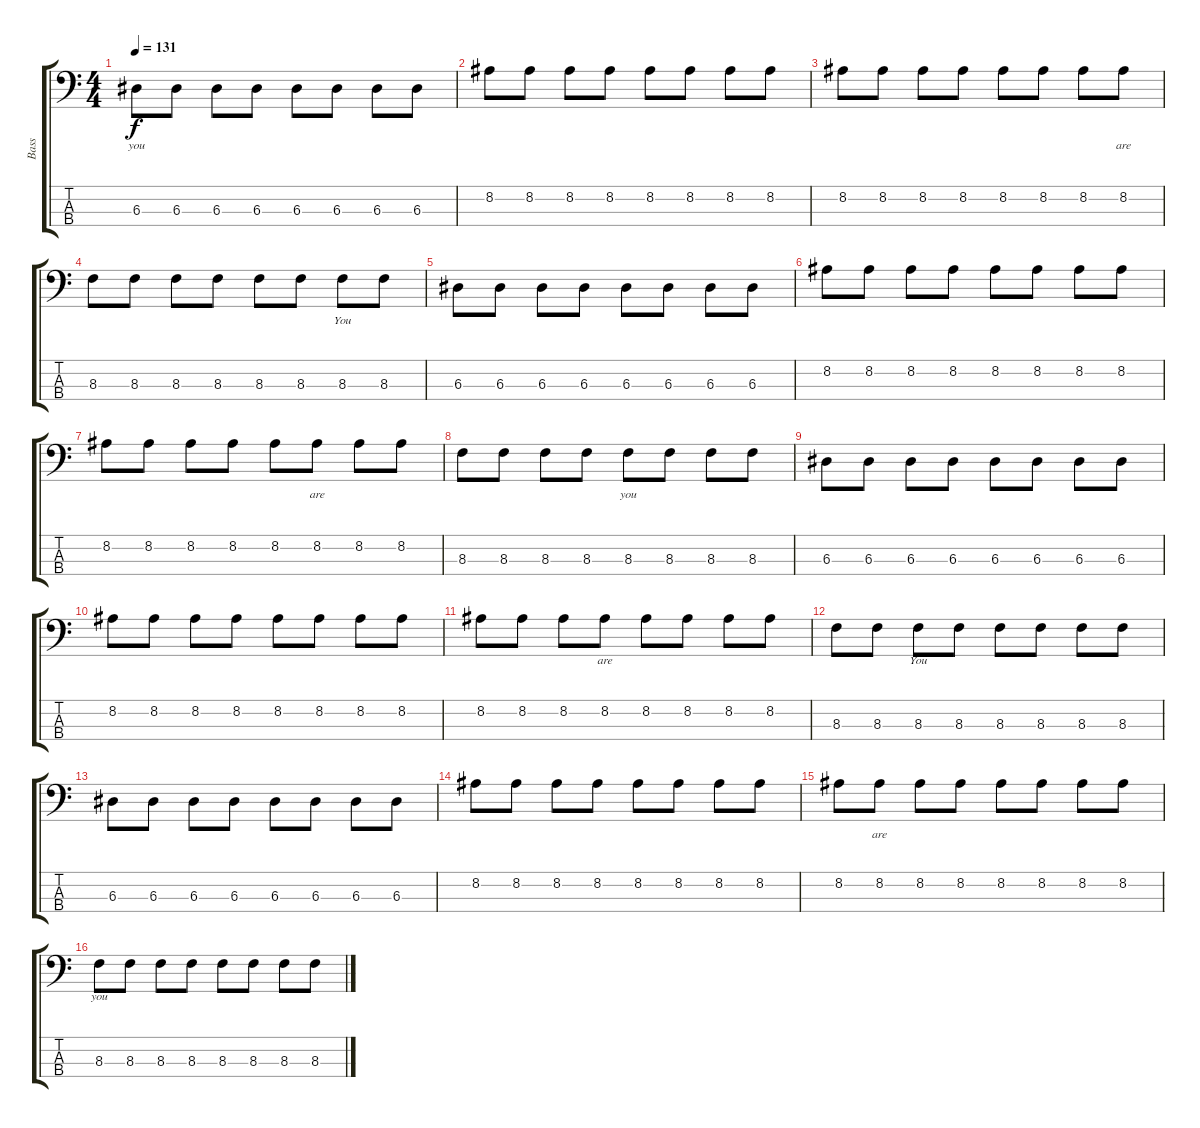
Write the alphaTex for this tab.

\track ("Bass" "Bass") {instrument electricbassfinger}
\staff {score tabs}
\tuning (G2 D2 A1 E1) {hide}
\ts (4 4)
\tempo 131
\clef f4
\ks c
6.3.8{lyrics (0 "you") lyrics (1 "") lyrics (2 "") lyrics (3 "") lyrics (4 "") dy f} 6.3.8{lyrics (0 "") lyrics (1 "") lyrics (2 "") lyrics (3 "") lyrics (4 "")} 6.3.8{lyrics (0 "") lyrics (1 "") lyrics (2 "") lyrics (3 "") lyrics (4 "")} 6.3.8{lyrics (0 "") lyrics (1 "") lyrics (2 "") lyrics (3 "") lyrics (4 "")} 6.3.8{lyrics (0 "") lyrics (1 "") lyrics (2 "") lyrics (3 "") lyrics (4 "")} 6.3.8{lyrics (0 "") lyrics (1 "") lyrics (2 "") lyrics (3 "") lyrics (4 "")} 6.3.8{lyrics (0 "") lyrics (1 "") lyrics (2 "") lyrics (3 "") lyrics (4 "")} 6.3.8{lyrics (0 "") lyrics (1 "") lyrics (2 "") lyrics (3 "") lyrics (4 "")} |
8.2.8{lyrics (0 "") lyrics (1 "") lyrics (2 "") lyrics (3 "") lyrics (4 "")} 8.2.8{lyrics (0 "") lyrics (1 "") lyrics (2 "") lyrics (3 "") lyrics (4 "")} 8.2.8{lyrics (0 "") lyrics (1 "") lyrics (2 "") lyrics (3 "") lyrics (4 "")} 8.2.8{lyrics (0 "") lyrics (1 "") lyrics (2 "") lyrics (3 "") lyrics (4 "")} 8.2.8{lyrics (0 "") lyrics (1 "") lyrics (2 "") lyrics (3 "") lyrics (4 "")} 8.2.8{lyrics (0 "") lyrics (1 "") lyrics (2 "") lyrics (3 "") lyrics (4 "")} 8.2.8{lyrics (0 "") lyrics (1 "") lyrics (2 "") lyrics (3 "") lyrics (4 "")} 8.2.8{lyrics (0 "") lyrics (1 "") lyrics (2 "") lyrics (3 "") lyrics (4 "")} |
8.2.8{lyrics (0 "") lyrics (1 "") lyrics (2 "") lyrics (3 "") lyrics (4 "")} 8.2.8{lyrics (0 "") lyrics (1 "") lyrics (2 "") lyrics (3 "") lyrics (4 "")} 8.2.8{lyrics (0 "") lyrics (1 "") lyrics (2 "") lyrics (3 "") lyrics (4 "")} 8.2.8{lyrics (0 "") lyrics (1 "") lyrics (2 "") lyrics (3 "") lyrics (4 "")} 8.2.8{lyrics (0 "") lyrics (1 "") lyrics (2 "") lyrics (3 "") lyrics (4 "")} 8.2.8{lyrics (0 "") lyrics (1 "") lyrics (2 "") lyrics (3 "") lyrics (4 "")} 8.2.8{lyrics (0 "") lyrics (1 "") lyrics (2 "") lyrics (3 "") lyrics (4 "")} 8.2.8{lyrics (0 "are") lyrics (1 "") lyrics (2 "") lyrics (3 "") lyrics (4 "")} |
8.3.8{lyrics (0 "") lyrics (1 "") lyrics (2 "") lyrics (3 "") lyrics (4 "")} 8.3.8{lyrics (0 "") lyrics (1 "") lyrics (2 "") lyrics (3 "") lyrics (4 "")} 8.3.8{lyrics (0 "") lyrics (1 "") lyrics (2 "") lyrics (3 "") lyrics (4 "")} 8.3.8{lyrics (0 "") lyrics (1 "") lyrics (2 "") lyrics (3 "") lyrics (4 "")} 8.3.8{lyrics (0 "") lyrics (1 "") lyrics (2 "") lyrics (3 "") lyrics (4 "")} 8.3.8{lyrics (0 "") lyrics (1 "") lyrics (2 "") lyrics (3 "") lyrics (4 "")} 8.3.8{lyrics (0 "You") lyrics (1 "") lyrics (2 "") lyrics (3 "") lyrics (4 "")} 8.3.8{lyrics (0 "") lyrics (1 "") lyrics (2 "") lyrics (3 "") lyrics (4 "")} |
6.3.8{lyrics (0 "") lyrics (1 "") lyrics (2 "") lyrics (3 "") lyrics (4 "")} 6.3.8{lyrics (0 "") lyrics (1 "") lyrics (2 "") lyrics (3 "") lyrics (4 "")} 6.3.8{lyrics (0 "") lyrics (1 "") lyrics (2 "") lyrics (3 "") lyrics (4 "")} 6.3.8{lyrics (0 "") lyrics (1 "") lyrics (2 "") lyrics (3 "") lyrics (4 "")} 6.3.8{lyrics (0 "") lyrics (1 "") lyrics (2 "") lyrics (3 "") lyrics (4 "")} 6.3.8{lyrics (0 "") lyrics (1 "") lyrics (2 "") lyrics (3 "") lyrics (4 "")} 6.3.8{lyrics (0 "") lyrics (1 "") lyrics (2 "") lyrics (3 "") lyrics (4 "")} 6.3.8{lyrics (0 "") lyrics (1 "") lyrics (2 "") lyrics (3 "") lyrics (4 "")} |
8.2.8{lyrics (0 "") lyrics (1 "") lyrics (2 "") lyrics (3 "") lyrics (4 "")} 8.2.8{lyrics (0 "") lyrics (1 "") lyrics (2 "") lyrics (3 "") lyrics (4 "")} 8.2.8{lyrics (0 "") lyrics (1 "") lyrics (2 "") lyrics (3 "") lyrics (4 "")} 8.2.8{lyrics (0 "") lyrics (1 "") lyrics (2 "") lyrics (3 "") lyrics (4 "")} 8.2.8{lyrics (0 "") lyrics (1 "") lyrics (2 "") lyrics (3 "") lyrics (4 "")} 8.2.8{lyrics (0 "") lyrics (1 "") lyrics (2 "") lyrics (3 "") lyrics (4 "")} 8.2.8{lyrics (0 "") lyrics (1 "") lyrics (2 "") lyrics (3 "") lyrics (4 "")} 8.2.8{lyrics (0 "") lyrics (1 "") lyrics (2 "") lyrics (3 "") lyrics (4 "")} |
8.2.8{lyrics (0 "") lyrics (1 "") lyrics (2 "") lyrics (3 "") lyrics (4 "")} 8.2.8{lyrics (0 "") lyrics (1 "") lyrics (2 "") lyrics (3 "") lyrics (4 "")} 8.2.8{lyrics (0 "") lyrics (1 "") lyrics (2 "") lyrics (3 "") lyrics (4 "")} 8.2.8{lyrics (0 "") lyrics (1 "") lyrics (2 "") lyrics (3 "") lyrics (4 "")} 8.2.8{lyrics (0 "") lyrics (1 "") lyrics (2 "") lyrics (3 "") lyrics (4 "")} 8.2.8{lyrics (0 "are") lyrics (1 "") lyrics (2 "") lyrics (3 "") lyrics (4 "")} 8.2.8{lyrics (0 "") lyrics (1 "") lyrics (2 "") lyrics (3 "") lyrics (4 "")} 8.2.8{lyrics (0 "") lyrics (1 "") lyrics (2 "") lyrics (3 "") lyrics (4 "")} |
8.3.8{lyrics (0 "") lyrics (1 "") lyrics (2 "") lyrics (3 "") lyrics (4 "")} 8.3.8{lyrics (0 "") lyrics (1 "") lyrics (2 "") lyrics (3 "") lyrics (4 "")} 8.3.8{lyrics (0 "") lyrics (1 "") lyrics (2 "") lyrics (3 "") lyrics (4 "")} 8.3.8{lyrics (0 "") lyrics (1 "") lyrics (2 "") lyrics (3 "") lyrics (4 "")} 8.3.8{lyrics (0 "you") lyrics (1 "") lyrics (2 "") lyrics (3 "") lyrics (4 "")} 8.3.8{lyrics (0 "") lyrics (1 "") lyrics (2 "") lyrics (3 "") lyrics (4 "")} 8.3.8{lyrics (0 "") lyrics (1 "") lyrics (2 "") lyrics (3 "") lyrics (4 "")} 8.3.8{lyrics (0 "") lyrics (1 "") lyrics (2 "") lyrics (3 "") lyrics (4 "")} |
6.3.8{lyrics (0 "") lyrics (1 "") lyrics (2 "") lyrics (3 "") lyrics (4 "")} 6.3.8{lyrics (0 "") lyrics (1 "") lyrics (2 "") lyrics (3 "") lyrics (4 "")} 6.3.8{lyrics (0 "") lyrics (1 "") lyrics (2 "") lyrics (3 "") lyrics (4 "")} 6.3.8{lyrics (0 "") lyrics (1 "") lyrics (2 "") lyrics (3 "") lyrics (4 "")} 6.3.8{lyrics (0 "") lyrics (1 "") lyrics (2 "") lyrics (3 "") lyrics (4 "")} 6.3.8{lyrics (0 "") lyrics (1 "") lyrics (2 "") lyrics (3 "") lyrics (4 "")} 6.3.8{lyrics (0 "") lyrics (1 "") lyrics (2 "") lyrics (3 "") lyrics (4 "")} 6.3.8{lyrics (0 "") lyrics (1 "") lyrics (2 "") lyrics (3 "") lyrics (4 "")} |
8.2.8{lyrics (0 "") lyrics (1 "") lyrics (2 "") lyrics (3 "") lyrics (4 "")} 8.2.8{lyrics (0 "") lyrics (1 "") lyrics (2 "") lyrics (3 "") lyrics (4 "")} 8.2.8{lyrics (0 "") lyrics (1 "") lyrics (2 "") lyrics (3 "") lyrics (4 "")} 8.2.8{lyrics (0 "") lyrics (1 "") lyrics (2 "") lyrics (3 "") lyrics (4 "")} 8.2.8{lyrics (0 "") lyrics (1 "") lyrics (2 "") lyrics (3 "") lyrics (4 "")} 8.2.8{lyrics (0 "") lyrics (1 "") lyrics (2 "") lyrics (3 "") lyrics (4 "")} 8.2.8{lyrics (0 "") lyrics (1 "") lyrics (2 "") lyrics (3 "") lyrics (4 "")} 8.2.8{lyrics (0 "") lyrics (1 "") lyrics (2 "") lyrics (3 "") lyrics (4 "")} |
8.2.8{lyrics (0 "") lyrics (1 "") lyrics (2 "") lyrics (3 "") lyrics (4 "")} 8.2.8{lyrics (0 "") lyrics (1 "") lyrics (2 "") lyrics (3 "") lyrics (4 "")} 8.2.8{lyrics (0 "") lyrics (1 "") lyrics (2 "") lyrics (3 "") lyrics (4 "")} 8.2.8{lyrics (0 "are") lyrics (1 "") lyrics (2 "") lyrics (3 "") lyrics (4 "")} 8.2.8{lyrics (0 "") lyrics (1 "") lyrics (2 "") lyrics (3 "") lyrics (4 "")} 8.2.8{lyrics (0 "") lyrics (1 "") lyrics (2 "") lyrics (3 "") lyrics (4 "")} 8.2.8{lyrics (0 "") lyrics (1 "") lyrics (2 "") lyrics (3 "") lyrics (4 "")} 8.2.8{lyrics (0 "") lyrics (1 "") lyrics (2 "") lyrics (3 "") lyrics (4 "")} |
8.3.8{lyrics (0 "") lyrics (1 "") lyrics (2 "") lyrics (3 "") lyrics (4 "")} 8.3.8{lyrics (0 "") lyrics (1 "") lyrics (2 "") lyrics (3 "") lyrics (4 "")} 8.3.8{lyrics (0 "You") lyrics (1 "") lyrics (2 "") lyrics (3 "") lyrics (4 "")} 8.3.8{lyrics (0 "") lyrics (1 "") lyrics (2 "") lyrics (3 "") lyrics (4 "")} 8.3.8{lyrics (0 "") lyrics (1 "") lyrics (2 "") lyrics (3 "") lyrics (4 "")} 8.3.8{lyrics (0 "") lyrics (1 "") lyrics (2 "") lyrics (3 "") lyrics (4 "")} 8.3.8{lyrics (0 "") lyrics (1 "") lyrics (2 "") lyrics (3 "") lyrics (4 "")} 8.3.8{lyrics (0 "") lyrics (1 "") lyrics (2 "") lyrics (3 "") lyrics (4 "")} |
6.3.8{lyrics (0 "") lyrics (1 "") lyrics (2 "") lyrics (3 "") lyrics (4 "")} 6.3.8{lyrics (0 "") lyrics (1 "") lyrics (2 "") lyrics (3 "") lyrics (4 "")} 6.3.8{lyrics (0 "") lyrics (1 "") lyrics (2 "") lyrics (3 "") lyrics (4 "")} 6.3.8{lyrics (0 "") lyrics (1 "") lyrics (2 "") lyrics (3 "") lyrics (4 "")} 6.3.8{lyrics (0 "") lyrics (1 "") lyrics (2 "") lyrics (3 "") lyrics (4 "")} 6.3.8{lyrics (0 "") lyrics (1 "") lyrics (2 "") lyrics (3 "") lyrics (4 "")} 6.3.8{lyrics (0 "") lyrics (1 "") lyrics (2 "") lyrics (3 "") lyrics (4 "")} 6.3.8{lyrics (0 "") lyrics (1 "") lyrics (2 "") lyrics (3 "") lyrics (4 "")} |
8.2.8{lyrics (0 "") lyrics (1 "") lyrics (2 "") lyrics (3 "") lyrics (4 "")} 8.2.8{lyrics (0 "") lyrics (1 "") lyrics (2 "") lyrics (3 "") lyrics (4 "")} 8.2.8{lyrics (0 "") lyrics (1 "") lyrics (2 "") lyrics (3 "") lyrics (4 "")} 8.2.8{lyrics (0 "") lyrics (1 "") lyrics (2 "") lyrics (3 "") lyrics (4 "")} 8.2.8{lyrics (0 "") lyrics (1 "") lyrics (2 "") lyrics (3 "") lyrics (4 "")} 8.2.8{lyrics (0 "") lyrics (1 "") lyrics (2 "") lyrics (3 "") lyrics (4 "")} 8.2.8{lyrics (0 "") lyrics (1 "") lyrics (2 "") lyrics (3 "") lyrics (4 "")} 8.2.8{lyrics (0 "") lyrics (1 "") lyrics (2 "") lyrics (3 "") lyrics (4 "")} |
8.2.8{lyrics (0 "") lyrics (1 "") lyrics (2 "") lyrics (3 "") lyrics (4 "")} 8.2.8{lyrics (0 "are") lyrics (1 "") lyrics (2 "") lyrics (3 "") lyrics (4 "")} 8.2.8{lyrics (0 "") lyrics (1 "") lyrics (2 "") lyrics (3 "") lyrics (4 "")} 8.2.8{lyrics (0 "") lyrics (1 "") lyrics (2 "") lyrics (3 "") lyrics (4 "")} 8.2.8{lyrics (0 "") lyrics (1 "") lyrics (2 "") lyrics (3 "") lyrics (4 "")} 8.2.8{lyrics (0 "") lyrics (1 "") lyrics (2 "") lyrics (3 "") lyrics (4 "")} 8.2.8{lyrics (0 "") lyrics (1 "") lyrics (2 "") lyrics (3 "") lyrics (4 "")} 8.2.8{lyrics (0 "") lyrics (1 "") lyrics (2 "") lyrics (3 "") lyrics (4 "")} |
8.3.8{lyrics (0 "you") lyrics (1 "") lyrics (2 "") lyrics (3 "") lyrics (4 "")} 8.3.8{lyrics (0 "") lyrics (1 "") lyrics (2 "") lyrics (3 "") lyrics (4 "")} 8.3.8{lyrics (0 "") lyrics (1 "") lyrics (2 "") lyrics (3 "") lyrics (4 "")} 8.3.8{lyrics (0 "") lyrics (1 "") lyrics (2 "") lyrics (3 "") lyrics (4 "")} 8.3.8{lyrics (0 "") lyrics (1 "") lyrics (2 "") lyrics (3 "") lyrics (4 "")} 8.3.8{lyrics (0 "") lyrics (1 "") lyrics (2 "") lyrics (3 "") lyrics (4 "")} 8.3.8{lyrics (0 "") lyrics (1 "") lyrics (2 "") lyrics (3 "") lyrics (4 "")} 8.3.8{lyrics (0 "") lyrics (1 "") lyrics (2 "") lyrics (3 "") lyrics (4 "")}
